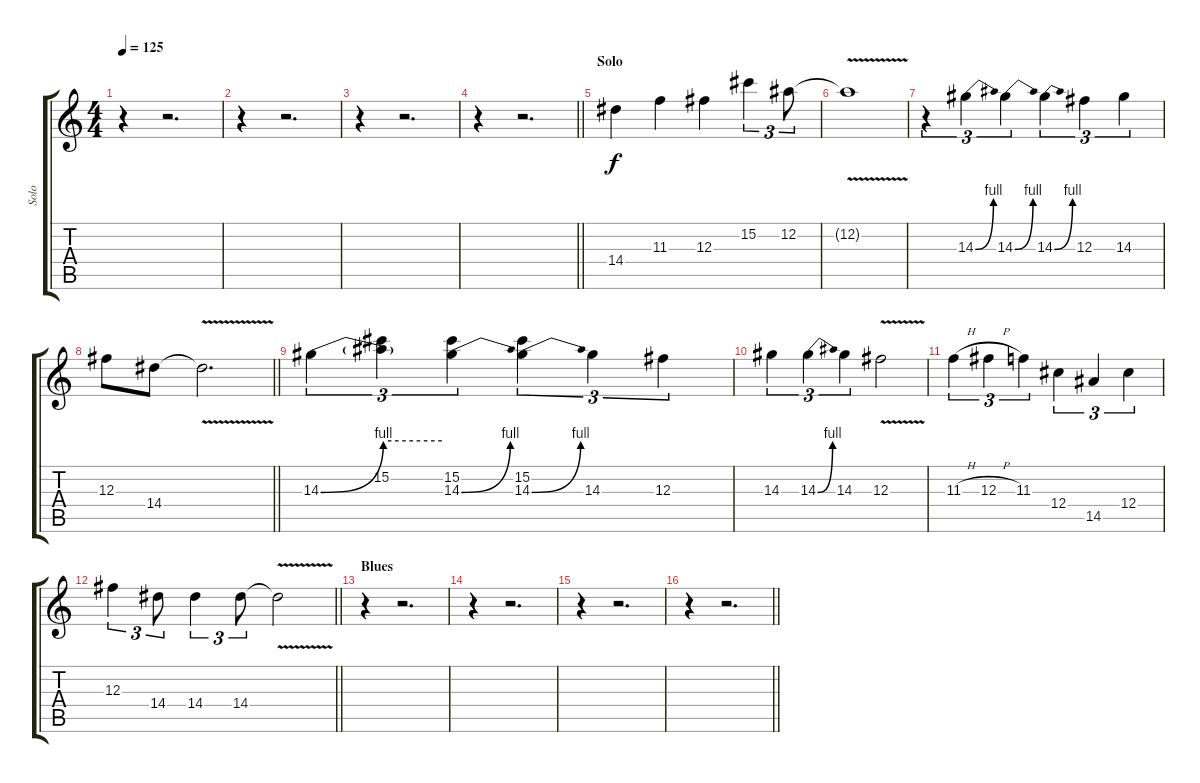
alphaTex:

\track ("Solo" "Solo") {instrument overdrivenguitar}
\staff {score tabs}
\tuning (Eb4 Bb3 Gb3 Db3 Ab2 Eb2) {hide}
\ts (4 4)
\tempo 125
\clef g2
\ks c
r.4{dy f} r.2{d} |
r.4 r.2{d} |
r.4 r.2{d} |
\barLineRight lightlight
r.4 r.2{d} |
\section ("" "Solo")
14.4.4 11.3.4 12.3.4 15.2.4{tu (3 2)} 12.2.8{tu (3 2)} |
12.2{v t}.1 |
r.4{tu (3 2)} 14.3{be (bend 0 0 60 4)}.4{tu (3 2)} 14.3{be (bend 0 0 60 4)}.4{tu (3 2)} 14.3{be (bend 0 0 60 4)}.4{tu (3 2)} 12.3.4{tu (3 2)} 14.3.4{tu (3 2)} |
\barLineRight lightlight
12.3.8 14.4.8 14.4{v t}.2{d} |
14.3{be (bend 0 0 60 4)}.4{tu (3 2)} (15.2 14.3{be (hold 0 4 60 4) t}).4{tu (3 2)} (15.2 14.3{be (bend 0 0 60 4)}).4{tu (3 2)} (15.2 14.3{be (bend 0 0 60 4)}).4{tu (3 2)} 14.3.4{tu (3 2)} 12.3.4{tu (3 2)} |
14.3.4{tu (3 2)} 14.3{be (bend 0 0 60 4)}.4{tu (3 2)} 14.3.4{tu (3 2)} 12.3{v}.2 |
11.3{h}.4{tu (3 2)} 12.3{h}.4{tu (3 2)} 11.3.4{tu (3 2)} 12.4.4{tu (3 2)} 14.5.4{tu (3 2)} 12.4.4{tu (3 2)} |
\barLineRight lightlight
12.3.4{tu (3 2)} 14.4.8{tu (3 2)} 14.4.4{tu (3 2)} 14.4.8{tu (3 2)} 14.4{v t}.2 |
\section ("" "Blues")
r.4 r.2{d} |
r.4 r.2{d} |
r.4 r.2{d} |
\barLineRight lightlight
r.4 r.2{d}
